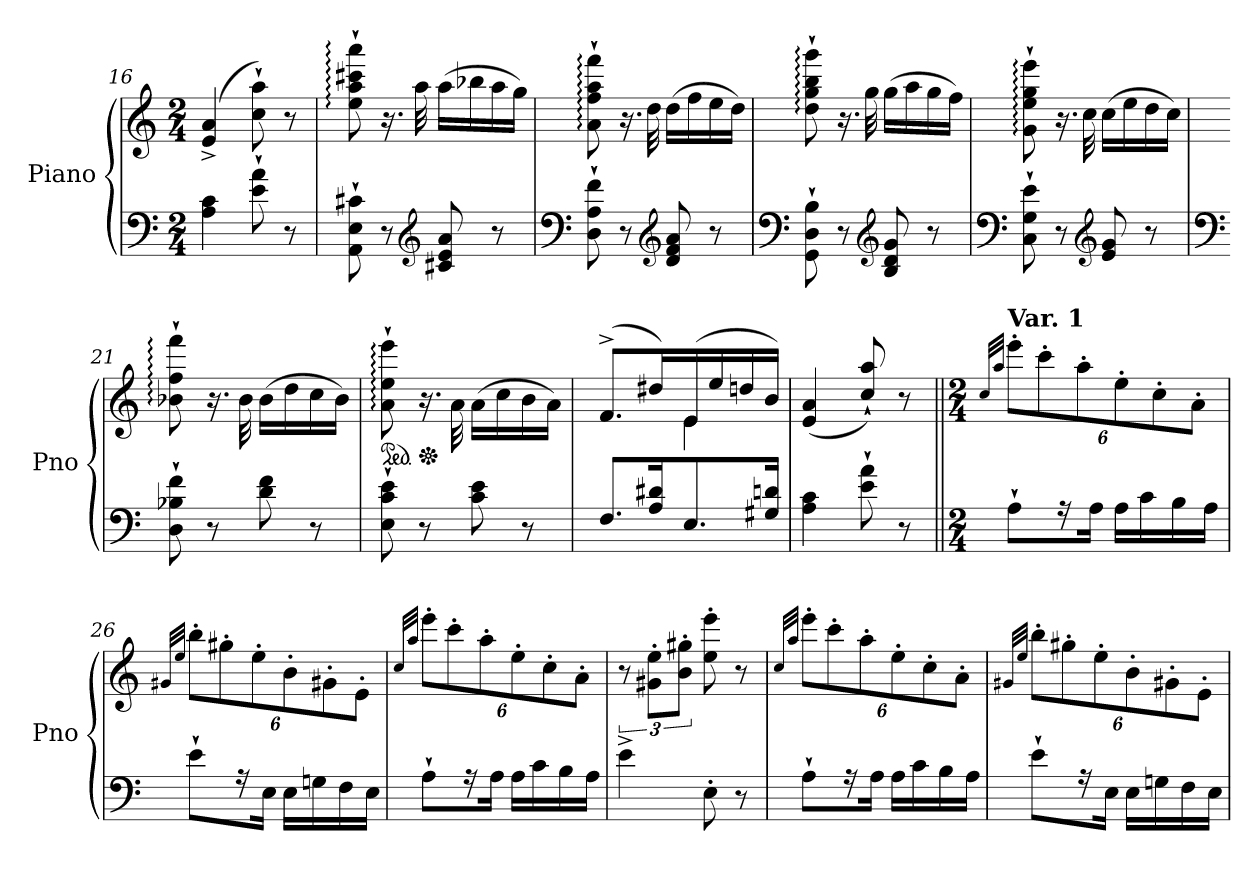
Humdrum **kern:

**kern	**kern
*part1	*part1
*staff2	*staff1
*I"Piano	*
*I'Pno	*
*clefF4	*clefG2
*k[]	*k[]
*M2/4	*M2/4
=16	=16
4A\ 4c\	(>4e/^ 4a/^
8e\` 8a\`	8cc\` 8aa\`)
8r	8r
=17	=17
8AA\` 8E\` 8c#X\`	8ee\:` 8aa\:` 8ccc#X\:` 8aaa\:`
8r	16.r
.	32aa\
*clefG2	*
8c#X/ 8e/ 8a/	(>16aa\LL
.	16bb-X\
8r	16aa\
.	16gg\JJ)
=18	=18
*clefF4	*
8D\` 8A\` 8f\`	8a\:` 8ff\:` 8aa\:` 8fff\:`
8r	16.r
.	32dd\
*clefG2	*
8d/ 8f/ 8a/	(>16dd\LL
.	16ff\
8r	16ee\
.	16dd\JJ)
=19	=19
*clefF4	*
8GG\` 8D\` 8B\`	8dd\:` 8gg\:` 8bb\:` 8ggg\:`
8r	16.r
.	32gg\
*clefG2	*
8B/ 8d/ 8g/	(>16gg\LL
.	16aa\
8r	16gg\
.	16ff\JJ)
!!LO:LB:g=z
=20	=20
*clefF4	*
8C\` 8G\` 8e\`	8g\:` 8ee\:` 8gg\:` 8eee\:`
8r	16.r
.	32cc\
*clefG2	*
8e/ 8g/	(>16cc\LL
.	16ee\
8r	16dd\
.	16cc\JJ)
=21	=21
*clefF4	*
8D\` 8B-X\` 8f\`	8b-X\:` 8ff\:` 8fff\:`
8r	16.r
.	32b-\
8d\ 8f\	(>16b-\LL
.	16dd\
8r	16cc\
.	16b-\JJ)
=22	=22
*	*ped
8E\` 8c\` 8e\`	8a\:` 8ee\:` 8eee\:`
*	*Xped
8r	16.r
.	32a\
8c\ 8e\	(>16a\LL
.	16cc\
8r	16b\
.	16a\JJ)
=23	=23
*^	*^
8.F/L	4F\yy	(>8.f^/L	4f\yy
16A/ 16d#X/K	.	16dd#X/L)	.
8.E/	4E\yy	(>16e/	4e\
.	.	16ee/	.
.	.	16ddn/	.
16G#X/ 16dn/Jk	.	16b/JJ)	.
*v	*v	*	*
*	*v	*v
=24	=24
4A\ 4c\	(<4e/ 4a/
8e\` 8a\`	8cc/` 8aa/`)
8r	8r
!!LO:PB:g=z
=25||	=25||
*M2/4	*M2/4
.	32qcc/LLL
.	32qaa/JJJ
*	*Xbrackettup
!	!LO:TX:a:B:t=Var. 1
8A`\L	12eee'\L
.	12ccc'\
16r	.
.	12aa'\
16A\Jk	.
16A\LL	12ee'\
16c\	.
.	12cc'\
16B\	.
.	12a'\J
16A\JJ	.
=26	=26
.	32qg#X/LLL
.	32qee/JJJ
8e`\L	12bb'\L
.	12gg#X'\
16r	.
.	12ee'\
16E\Jk	.
16E\LL	12b'\
16Gn\	.
.	12g#'\
16F\	.
.	12e'\J
16E\JJ	.
=27	=27
.	32qcc/LLL
.	32qaa/JJJ
8A`\L	12eee'\L
.	12ccc'\
16r	.
.	12aa'\
16A\Jk	.
16A\LL	12ee'\
16c\	.
.	12cc'\
16B\	.
.	12a'\J
16A\JJ	.
=28	=28
*	*brackettup
4e^\	12r
.	12g#X\' 12ee\'L
.	12b\' 12gg#X\'J
8E'\	8ee\' 8eee\'
8r	8r
!!LO:LB:g=z
=29	=29
.	32qcc/LLL
.	32qaa/JJJ
*	*Xbrackettup
8A`\L	12eee'\L
.	12ccc'\
16r	.
.	12aa'\
16A\Jk	.
16A\LL	12ee'\
16c\	.
.	12cc'\
16B\	.
.	12a'\J
16A\JJ	.
=30	=30
.	32qg#X/LLL
.	32qee/JJJ
8e`\L	12bb'\L
.	12gg#X'\
16r	.
.	12ee'\
16E\Jk	.
16E\LL	12b'\
16Gn\	.
.	12g#'\
16F\	.
.	12e'\J
16E\JJ	.
=	=
*-	*-
